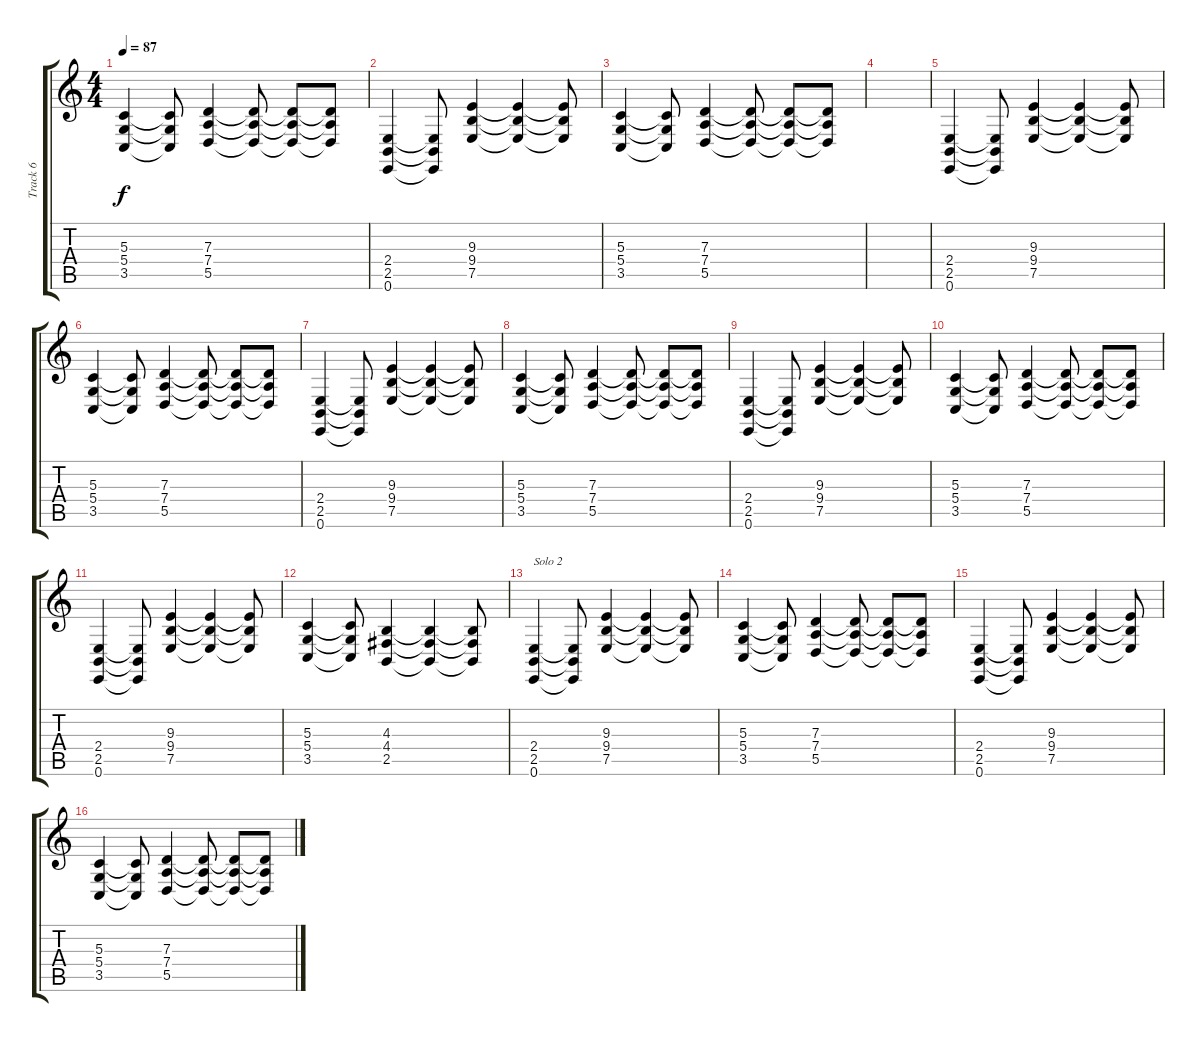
\track ("Track 6" "Track 6") {instrument choiraahs}
\staff {score tabs}
\tuning (E4 B3 G3 D3 A2 E2) {hide}
\ts (4 4)
\tempo 87
\clef g2
\ks c
(5.3 5.4 3.5).4{dy f} (5.3{t} 5.4{t} 3.5{t}).8 (7.3 7.4 5.5).4 (7.3{t} 7.4{t} 5.5{t}).8 (7.3{t} 7.4{t} 5.5{t}).8 (7.3{t} 7.4{t} 5.5{t}).8 |
(2.4 2.5 0.6).4 (2.4{t} 2.5{t} 0.6{t}).8 (9.3 9.4 7.5).4 (9.3{t} 9.4{t} 7.5{t}).4 (9.3{t} 9.4{t} 7.5{t}).8 |
(5.3 5.4 3.5).4 (5.3{t} 5.4{t} 3.5{t}).8 (7.3 7.4 5.5).4 (7.3{t} 7.4{t} 5.5{t}).8 (7.3{t} 7.4{t} 5.5{t}).8 (7.3{t} 7.4{t} 5.5{t}).8 |
|
(2.4 2.5 0.6).4 (2.4{t} 2.5{t} 0.6{t}).8 (9.3 9.4 7.5).4 (9.3{t} 9.4{t} 7.5{t}).4 (9.3{t} 9.4{t} 7.5{t}).8 |
(5.3 5.4 3.5).4 (5.3{t} 5.4{t} 3.5{t}).8 (7.3 7.4 5.5).4 (7.3{t} 7.4{t} 5.5{t}).8 (7.3{t} 7.4{t} 5.5{t}).8 (7.3{t} 7.4{t} 5.5{t}).8 |
(2.4 2.5 0.6).4 (2.4{t} 2.5{t} 0.6{t}).8 (9.3 9.4 7.5).4 (9.3{t} 9.4{t} 7.5{t}).4 (9.3{t} 9.4{t} 7.5{t}).8 |
(5.3 5.4 3.5).4 (5.3{t} 5.4{t} 3.5{t}).8 (7.3 7.4 5.5).4 (7.3{t} 7.4{t} 5.5{t}).8 (7.3{t} 7.4{t} 5.5{t}).8 (7.3{t} 7.4{t} 5.5{t}).8 |
(2.4 2.5 0.6).4 (2.4{t} 2.5{t} 0.6{t}).8 (9.3 9.4 7.5).4 (9.3{t} 9.4{t} 7.5{t}).4 (9.3{t} 9.4{t} 7.5{t}).8 |
(5.3 5.4 3.5).4 (5.3{t} 5.4{t} 3.5{t}).8 (7.3 7.4 5.5).4 (7.3{t} 7.4{t} 5.5{t}).8 (7.3{t} 7.4{t} 5.5{t}).8 (7.3{t} 7.4{t} 5.5{t}).8 |
(2.4 2.5 0.6).4 (2.4{t} 2.5{t} 0.6{t}).8 (9.3 9.4 7.5).4 (9.3{t} 9.4{t} 7.5{t}).4 (9.3{t} 9.4{t} 7.5{t}).8 |
(5.3 5.4 3.5).4 (5.3{t} 5.4{t} 3.5{t}).8 (4.3 4.4 2.5).4 (4.3{t} 4.4{t} 2.5{t}).4 (4.3{t} 4.4{t} 2.5{t}).8 |
(2.4 2.5 0.6).4{txt "Solo 2" volume 9} (2.4{t} 2.5{t} 0.6{t}).8 (9.3 9.4 7.5).4 (9.3{t} 9.4{t} 7.5{t}).4 (9.3{t} 9.4{t} 7.5{t}).8 |
(5.3 5.4 3.5).4 (5.3{t} 5.4{t} 3.5{t}).8 (7.3 7.4 5.5).4 (7.3{t} 7.4{t} 5.5{t}).8 (7.3{t} 7.4{t} 5.5{t}).8 (7.3{t} 7.4{t} 5.5{t}).8 |
(2.4 2.5 0.6).4 (2.4{t} 2.5{t} 0.6{t}).8 (9.3 9.4 7.5).4 (9.3{t} 9.4{t} 7.5{t}).4 (9.3{t} 9.4{t} 7.5{t}).8 |
(5.3 5.4 3.5).4 (5.3{t} 5.4{t} 3.5{t}).8 (7.3 7.4 5.5).4 (7.3{t} 7.4{t} 5.5{t}).8 (7.3{t} 7.4{t} 5.5{t}).8 (7.3{t} 7.4{t} 5.5{t}).8
